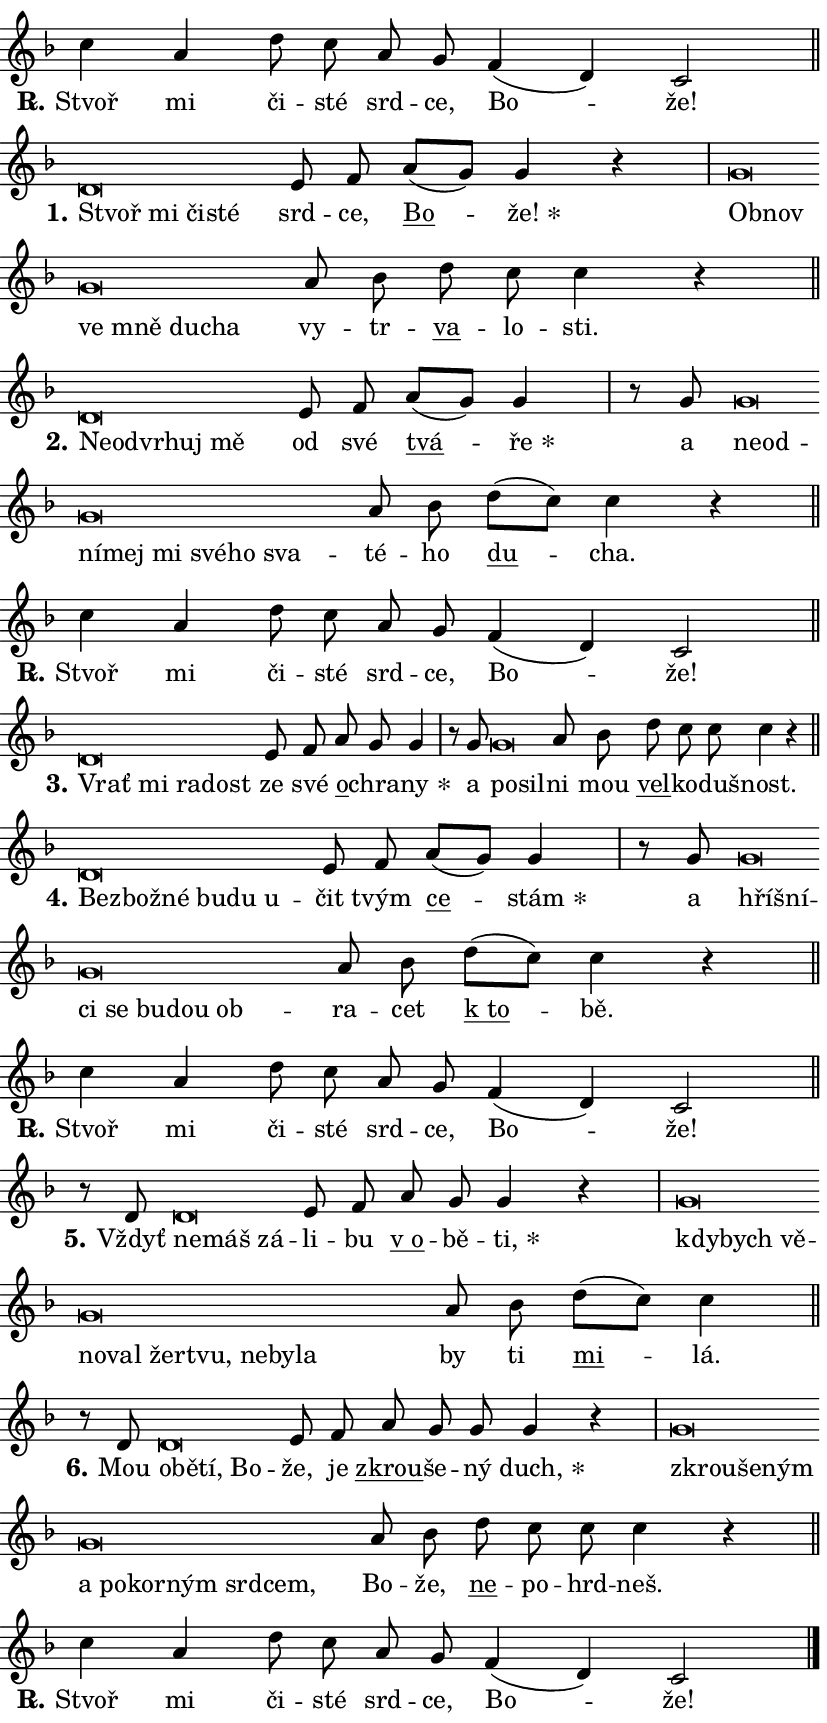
\version "2.24.0"
\header { tagline = "" }
\paper {
  indent = 0\cm
  top-margin = 0\cm
  right-margin = 0.13\cm % to fit lyric hyphens
  bottom-margin = 0\cm
  left-margin = 0\cm
  paper-width = 14\cm
  page-breaking = #ly:one-page-breaking
  system-system-spacing.basic-distance = #11
  score-system-spacing.basic-distance = #11
  ragged-last = ##f
}


%% Author: Thomas Morley
%% https://lists.gnu.org/archive/html/lilypond-user/2020-05/msg00002.html
#(define (line-position grob)
"Returns position of @var[grob} in current system:
   @code{'start}, if at first time-step
   @code{'end}, if at last time-step
   @code{'middle} otherwise
"
  (let* ((col (ly:item-get-column grob))
         (ln (ly:grob-object col 'left-neighbor))
         (rn (ly:grob-object col 'right-neighbor))
         (col-to-check-left (if (ly:grob? ln) ln col))
         (col-to-check-right (if (ly:grob? rn) rn col))
         (break-dir-left
           (and
             (ly:grob-property col-to-check-left 'non-musical #f)
             (ly:item-break-dir col-to-check-left)))
         (break-dir-right
           (and
             (ly:grob-property col-to-check-right 'non-musical #f)
             (ly:item-break-dir col-to-check-right))))
        (cond ((eqv? 1 break-dir-left) 'start)
              ((eqv? -1 break-dir-right) 'end)
              (else 'middle))))

#(define (tranparent-at-line-position vctor)
  (lambda (grob)
  "Relying on @code{line-position} select the relevant enry from @var{vctor}.
Used to determine transparency,"
    (case (line-position grob)
      ((end) (not (vector-ref vctor 0)))
      ((middle) (not (vector-ref vctor 1)))
      ((start) (not (vector-ref vctor 2))))))

noteHeadBreakVisibility =
#(define-music-function (break-visibility)(vector?)
"Makes @code{NoteHead}s transparent relying on @var{break-visibility}"
#{
  \override NoteHead.transparent =
    #(tranparent-at-line-position break-visibility)
#})

#(define delete-ledgers-for-transparent-note-heads
  (lambda (grob)
    "Reads whether a @code{NoteHead} is transparent.
If so this @code{NoteHead} is removed from @code{'note-heads} from
@var{grob}, which is supposed to be @code{LedgerLineSpanner}.
As a result ledgers are not printed for this @code{NoteHead}"
    (let* ((nhds-array (ly:grob-object grob 'note-heads))
           (nhds-list
             (if (ly:grob-array? nhds-array)
                 (ly:grob-array->list nhds-array)
                 '()))
           ;; Relies on the transparent-property being done before
           ;; Staff.LedgerLineSpanner.after-line-breaking is executed.
           ;; This is fragile ...
           (to-keep
             (remove
               (lambda (nhd)
                 (ly:grob-property nhd 'transparent #f))
               nhds-list)))
      ;; TODO find a better method to iterate over grob-arrays, similiar
      ;; to filter/remove etc for lists
      ;; For now rebuilt from scratch
      (set! (ly:grob-object grob 'note-heads)  '())
      (for-each
        (lambda (nhd)
          (ly:pointer-group-interface::add-grob grob 'note-heads nhd))
        to-keep))))

squashNotes = {
  \override NoteHead.X-extent = #'(-0.2 . 0.2)
  \override NoteHead.Y-extent = #'(-0.75 . 0)
  \override NoteHead.stencil =
    #(lambda (grob)
       (let ((pos (ly:grob-property grob 'staff-position)))
         (begin
           (if (< pos -7) (display "ERROR: Lower brevis then expected\n") (display ""))
           (if (<= pos -6) ly:text-interface::print ly:note-head::print))))
}
unSquashNotes = {
  \revert NoteHead.X-extent
  \revert NoteHead.Y-extent
  \revert NoteHead.stencil
}

hideNotes = \noteHeadBreakVisibility #begin-of-line-visible
unHideNotes = \noteHeadBreakVisibility #all-visible

% work-around for resetting accidentals
% https://lilypond.org/doc/v2.23/Documentation/notation/displaying-rhythms#unmetered-music
cadenzaMeasure = {
  \cadenzaOff
  \partial 1024 s1024
  \cadenzaOn
}

#(define-markup-command (accent layout props text) (markup?)
  "Underline accented syllable"
  (interpret-markup layout props
    #{\markup \override #'(offset . 4.3) \underline { #text }#}))

responsum = \markup \concat {
  "R" \hspace #-1.05 \path #0.1 #'((moveto 0 0.07) (lineto 0.9 0.8)) \hspace #0.05 "."
}

spaceSize = #0.6828661417322834 % exact space size for TeX Gyre Schola

\layout {
  \context {
    \Staff
    \remove "Time_signature_engraver"
    \override LedgerLineSpanner.after-line-breaking = #delete-ledgers-for-transparent-note-heads
  }
  \context {
    \Lyrics {
      \override LyricSpace.minimum-distance = \spaceSize
      \override LyricText.font-name = #"TeX Gyre Schola"
      \override LyricText.font-size = 1
      \override StanzaNumber.font-name = #"TeX Gyre Schola Bold"
      \override StanzaNumber.font-size = 1
    }
  }
  \context {
    \Score 
    \override NoteHead.text =
      #(lambda (grob) 
        (let ((pos (ly:grob-property grob 'staff-position)))
          #{\markup {
            \combine
              \halign #-0.55 \raise #(if (= pos -6) 0 0.5) \override #'(thickness . 2) \draw-line #'(3.2 . 0)
              \musicglyph "noteheads.sM1"
          }#}))
  }
}

% magnetic-lyrics.ily
%
%   written by
%     Jean Abou Samra <jean@abou-samra.fr>
%     Werner Lemberg <wl@gnu.org>
%
%   adapted by
%     Jiri Hon <jiri.hon@gmail.com>
%
% Version 2022-Apr-15

% https://www.mail-archive.com/lilypond-user@gnu.org/msg149350.html

#(define (Left_hyphen_pointer_engraver context)
   "Collect syllable-hyphen-syllable occurrences in lyrics and store
them in properties.  This engraver only looks to the left.  For
example, if the lyrics input is @code{foo -- bar}, it does the
following.

@itemize @bullet
@item
Set the @code{text} property of the @code{LyricHyphen} grob between
@q{foo} and @q{bar} to @code{foo}.

@item
Set the @code{left-hyphen} property of the @code{LyricText} grob with
text @q{foo} to the @code{LyricHyphen} grob between @q{foo} and
@q{bar}.
@end itemize

Use this auxiliary engraver in combination with the
@code{lyric-@/text::@/apply-@/magnetic-@/offset!} hook."
   (let ((hyphen #f)
         (text #f))
     (make-engraver
      (acknowledgers
       ((lyric-syllable-interface engraver grob source-engraver)
        (set! text grob)))
      (end-acknowledgers
       ((lyric-hyphen-interface engraver grob source-engraver)
        ;(when (not (grob::has-interface grob 'lyric-space-interface))
          (set! hyphen grob)));)
      ((stop-translation-timestep engraver)
       (when (and text hyphen)
         (ly:grob-set-object! text 'left-hyphen hyphen))
       (set! text #f)
       (set! hyphen #f)))))

#(define (lyric-text::apply-magnetic-offset! grob)
   "If the space between two syllables is less than the value in
property @code{LyricText@/.details@/.squash-threshold}, move the right
syllable to the left so that it gets concatenated with the left
syllable.

Use this function as a hook for
@code{LyricText@/.after-@/line-@/breaking} if the
@code{Left_@/hyphen_@/pointer_@/engraver} is active."
   (let ((hyphen (ly:grob-object grob 'left-hyphen #f)))
     (when hyphen
       (let ((left-text (ly:spanner-bound hyphen LEFT)))
         (when (grob::has-interface left-text 'lyric-syllable-interface)
           (let* ((common (ly:grob-common-refpoint grob left-text X))
                  (this-x-ext (ly:grob-extent grob common X))
                  (left-x-ext
                   (begin
                     ;; Trigger magnetism for left-text.
                     (ly:grob-property left-text 'after-line-breaking)
                     (ly:grob-extent left-text common X)))
                  ;; `delta` is the gap width between two syllables.
                  (delta (- (interval-start this-x-ext)
                            (interval-end left-x-ext)))
                  (details (ly:grob-property grob 'details))
                  (threshold (assoc-get 'squash-threshold details 0.2)))
             (when (< delta threshold)
               (let* (;; We have to manipulate the input text so that
                      ;; ligatures crossing syllable boundaries are not
                      ;; disabled.  For languages based on the Latin
                      ;; script this is essentially a beautification.
                      ;; However, for non-Western scripts it can be a
                      ;; necessity.
                      (lt (ly:grob-property left-text 'text))
                      (rt (ly:grob-property grob 'text))
                      (is-space (grob::has-interface hyphen 'lyric-space-interface))
                      (space (if is-space " " ""))
                      (extra-delta (if is-space spaceSize 0))
                      ;; Append new syllable.
                      (ltrt-space (if (and (string? lt) (string? rt))
                                (string-append lt space rt)
                                (make-concat-markup (list lt space rt))))
                      ;; Right-align `ltrt` to the right side.
                      (ltrt-space-markup (grob-interpret-markup
                               grob
                               (make-translate-markup
                                (cons (interval-length this-x-ext) 0)
                                (make-right-align-markup ltrt-space)))))
                 (begin
                   ;; Don't print `left-text`.
                   (ly:grob-set-property! left-text 'stencil #f)
                   ;; Set text and stencil (which holds all collected
                   ;; syllables so far) and shift it to the left.
                   (ly:grob-set-property! grob 'text ltrt-space)
                   (ly:grob-set-property! grob 'stencil ltrt-space-markup)
                   (ly:grob-translate-axis! grob (- (- delta extra-delta)) X))))))))))


#(define (lyric-hyphen::displace-bounds-first grob)
   ;; Make very sure this callback isn't triggered too early.
   (let ((left (ly:spanner-bound grob LEFT))
         (right (ly:spanner-bound grob RIGHT)))
     (ly:grob-property left 'after-line-breaking)
     (ly:grob-property right 'after-line-breaking)
     (ly:lyric-hyphen::print grob)))

squashThreshold = #0.4

\layout {
  \context {
    \Lyrics
    \consists #Left_hyphen_pointer_engraver
    \override LyricText.after-line-breaking =
      #lyric-text::apply-magnetic-offset!
    \override LyricHyphen.stencil = #lyric-hyphen::displace-bounds-first
    \override LyricText.details.squash-threshold = \squashThreshold
    \override LyricHyphen.minimum-distance = 0
    \override LyricHyphen.minimum-length = \squashThreshold
  }
}

squashText = \override LyricText.details.squash-threshold = 9999
unSquashText = \override LyricText.details.squash-threshold = \squashThreshold

leftText = \override LyricText.self-alignment-X = #LEFT
unLeftText = \revert LyricText.self-alignment-X

starOffset = #(lambda (grob) 
                (let ((x_offset (ly:self-alignment-interface::aligned-on-x-parent grob)))
                  (if (= x_offset 0) 0 (+ x_offset 1.2))))

star = #(define-music-function (syllable)(string?)
"Append star separator at the end of a syllable"
#{
  \once \override LyricText.X-offset = #starOffset
  \lyricmode { \markup {
    #syllable
    \override #'((font-name . "TeX Gyre Schola Bold")) \hspace #0.2 \lower #0.65 \larger "*"
  } }
#})

starAccent = #(define-music-function (syllable)(string?)
"Append star separator at the end of a syllable and make accent"
#{
  \once \override LyricText.X-offset = #starOffset
  \lyricmode { \markup {
    \accent #syllable
    \override #'((font-name . "TeX Gyre Schola Bold")) \hspace #0.2 \lower #0.65 \larger "*"
  } }
#})

breath = #(define-music-function (syllable)(string?)
"Append breathing indicator at the end of a syllable"
#{
  \lyricmode { \markup { #syllable "+" } }
#})

optionalBreath = #(define-music-function (syllable)(string?)
"Append optional breathing indicator at the end of a syllable"
#{
  \lyricmode { \markup { #syllable "(+)" } }
#})


\score {
    <<
        \new Voice = "melody" { \cadenzaOn \key f \major \relative { c''4 a d8 c a g \bar "" f4( d) c2 \cadenzaMeasure \bar "||" \break } }
        \new Lyrics \lyricsto "melody" { \lyricmode { \set stanza = \responsum
Stvoř mi či -- sté srd -- ce, Bo -- že! } }
    >>
    \layout {}
}

\score {
    <<
        \new Voice = "melody" { \cadenzaOn \key f \major \relative { \squashNotes d'\breve*1/16 \hideNotes \breve*1/16 \bar "" \breve*1/16 \breve*1/16 \bar "" \unHideNotes \unSquashNotes e8 f \bar "" a[( g)] g4 r \cadenzaMeasure \bar "|" \squashNotes g\breve*1/16 \hideNotes \breve*1/16 \bar "" \breve*1/16 \bar "" \breve*1/16 \bar "" \breve*1/16 \breve*1/16 \bar "" \unHideNotes \unSquashNotes a8 bes \bar "" d c c4 r \cadenzaMeasure \bar "||" \break } }
        \new Lyrics \lyricsto "melody" { \lyricmode { \set stanza = "1."
\leftText Stvoř \squashText mi či -- sté \unLeftText \unSquashText srd -- ce, \markup \accent Bo -- \star že! \leftText Ob -- \squashText nov ve mně du -- cha \unLeftText \unSquashText vy -- tr -- \markup \accent va -- lo -- sti. } }
    >>
    \layout {}
}

\score {
    <<
        \new Voice = "melody" { \cadenzaOn \key f \major \relative { \squashNotes d'\breve*1/16 \hideNotes \breve*1/16 \bar "" \breve*1/16 \bar "" \breve*1/16 \breve*1/16 \bar "" \unHideNotes \unSquashNotes e8 f \bar "" a[( g)] g4 \cadenzaMeasure \bar "|" r8 g8 \squashNotes g\breve*1/16 \hideNotes \breve*1/16 \bar "" \breve*1/16 \bar "" \breve*1/16 \bar "" \breve*1/16 \bar "" \breve*1/16 \bar "" \breve*1/16 \breve*1/16 \bar "" \unHideNotes \unSquashNotes a8 bes \bar "" d[( c)] c4 r \cadenzaMeasure \bar "||" \break } }
        \new Lyrics \lyricsto "melody" { \lyricmode { \set stanza = "2."
\leftText Ne -- \squashText od -- vr -- huj mě \unLeftText \unSquashText od své \markup \accent tvá -- \star ře a \leftText ne -- \squashText od -- ní -- mej mi své -- ho sva -- \unLeftText \unSquashText té -- ho \markup \accent du -- cha. } }
    >>
    \layout {}
}

\score {
    <<
        \new Voice = "melody" { \cadenzaOn \key f \major \relative { c''4 a d8 c a g \bar "" f4( d) c2 \cadenzaMeasure \bar "||" \break } }
        \new Lyrics \lyricsto "melody" { \lyricmode { \set stanza = \responsum
Stvoř mi či -- sté srd -- ce, Bo -- že! } }
    >>
    \layout {}
}

\score {
    <<
        \new Voice = "melody" { \cadenzaOn \key f \major \relative { \squashNotes d'\breve*1/16 \hideNotes \breve*1/16 \bar "" \breve*1/16 \breve*1/16 \bar "" \unHideNotes \unSquashNotes e8 f \bar "" a g g4 \cadenzaMeasure \bar "|" r8 g8 \squashNotes g\breve*1/16 \hideNotes \breve*1/16 \bar "" \unHideNotes \unSquashNotes a8 bes \bar "" d c c c4 r \cadenzaMeasure \bar "||" \break } }
        \new Lyrics \lyricsto "melody" { \lyricmode { \set stanza = "3."
\leftText Vrať \squashText mi ra -- dost \unLeftText \unSquashText ze své \markup \accent o -- chra -- \star ny a \leftText po -- \squashText sil -- \unLeftText \unSquashText ni mou \markup \accent vel -- ko -- du -- šnost. } }
    >>
    \layout {}
}

\score {
    <<
        \new Voice = "melody" { \cadenzaOn \key f \major \relative { \squashNotes d'\breve*1/16 \hideNotes \breve*1/16 \bar "" \breve*1/16 \bar "" \breve*1/16 \bar "" \breve*1/16 \breve*1/16 \bar "" \unHideNotes \unSquashNotes e8 f \bar "" a[( g)] g4 \cadenzaMeasure \bar "|" r8 g8 \squashNotes g\breve*1/16 \hideNotes \breve*1/16 \bar "" \breve*1/16 \bar "" \breve*1/16 \bar "" \breve*1/16 \bar "" \breve*1/16 \breve*1/16 \bar "" \unHideNotes \unSquashNotes a8 bes \bar "" d[( c)] c4 r \cadenzaMeasure \bar "||" \break } }
        \new Lyrics \lyricsto "melody" { \lyricmode { \set stanza = "4."
\leftText Bez -- \squashText bož -- né bu -- du u -- \unLeftText \unSquashText čit tvým \markup \accent ce -- \star stám a \leftText hří -- \squashText šní -- ci se bu -- dou ob -- \unLeftText \unSquashText ra -- cet \markup \accent "k to" -- bě. } }
    >>
    \layout {}
}

\score {
    <<
        \new Voice = "melody" { \cadenzaOn \key f \major \relative { c''4 a d8 c a g \bar "" f4( d) c2 \cadenzaMeasure \bar "||" \break } }
        \new Lyrics \lyricsto "melody" { \lyricmode { \set stanza = \responsum
Stvoř mi či -- sté srd -- ce, Bo -- že! } }
    >>
    \layout {}
}

\score {
    <<
        \new Voice = "melody" { \cadenzaOn \key f \major \relative { r8 d'8 \squashNotes d\breve*1/16 \hideNotes \breve*1/16 \breve*1/16 \bar "" \unHideNotes \unSquashNotes e8 f \bar "" a g g4 r \cadenzaMeasure \bar "|" \squashNotes g\breve*1/16 \hideNotes \breve*1/16 \bar "" \breve*1/16 \bar "" \breve*1/16 \bar "" \breve*1/16 \bar "" \breve*1/16 \bar "" \breve*1/16 \bar "" \breve*1/16 \bar "" \breve*1/16 \breve*1/16 \bar "" \unHideNotes \unSquashNotes a8 bes \bar "" d[( c)] c4 \cadenzaMeasure \bar "||" \break } }
        \new Lyrics \lyricsto "melody" { \lyricmode { \set stanza = "5."
Vždyť \leftText ne -- \squashText máš zá -- \unLeftText \unSquashText li -- bu \markup \accent "v o" -- bě -- \star ti, \leftText kdy -- \squashText bych vě -- no -- val žer -- tvu, ne -- by -- la \unLeftText \unSquashText by ti \markup \accent mi -- lá. } }
    >>
    \layout {}
}

\score {
    <<
        \new Voice = "melody" { \cadenzaOn \key f \major \relative { r8 d'8 \squashNotes d\breve*1/16 \hideNotes \breve*1/16 \bar "" \breve*1/16 \breve*1/16 \bar "" \unHideNotes \unSquashNotes e8 f \bar "" a g g g4 r \cadenzaMeasure \bar "|" \squashNotes g\breve*1/16 \hideNotes \breve*1/16 \bar "" \breve*1/16 \bar "" \breve*1/16 \bar "" \breve*1/16 \bar "" \breve*1/16 \bar "" \breve*1/16 \bar "" \breve*1/16 \breve*1/16 \bar "" \unHideNotes \unSquashNotes a8 bes \bar "" d c c c4 r \cadenzaMeasure \bar "||" \break } }
        \new Lyrics \lyricsto "melody" { \lyricmode { \set stanza = "6."
Mou \leftText o -- \squashText bě -- tí, Bo -- \unLeftText \unSquashText že, je \markup \accent zkrou -- še -- ný \star duch, \leftText zkrou -- \squashText še -- ným a po -- kor -- ným srd -- cem, \unLeftText \unSquashText Bo -- že, \markup \accent ne -- po -- hrd -- neš. } }
    >>
    \layout {}
}

\score {
    <<
        \new Voice = "melody" { \cadenzaOn \key f \major \relative { c''4 a d8 c a g \bar "" f4( d) c2 \cadenzaMeasure \bar "||" \break } \bar "|." }
        \new Lyrics \lyricsto "melody" { \lyricmode { \set stanza = \responsum
Stvoř mi či -- sté srd -- ce, Bo -- že! } }
    >>
    \layout {}
}
